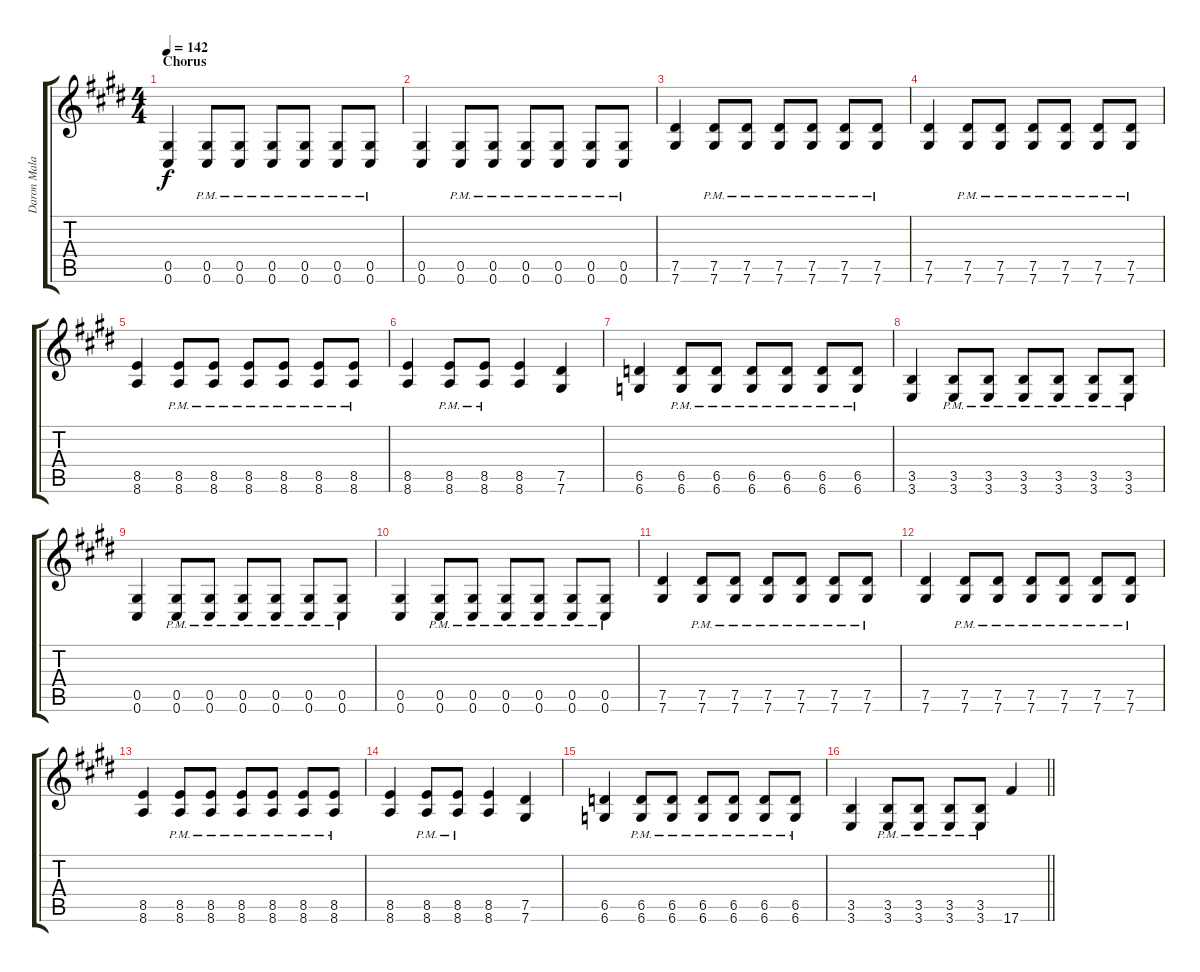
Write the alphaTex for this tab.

\track ("Daron Malakian [Guitar 2]" "Daron Mala") {instrument distortionguitar}
\staff {score tabs}
\tuning (Eb4 Bb3 Gb3 Db3 Ab2 Db2) {hide}
\ts (4 4)
\section ("" "Chorus")
\tempo 142
\clef g2
\ks c#minor
(0.5 0.6).4{dy f} (0.5{pm} 0.6{pm}).8 (0.5{pm} 0.6{pm}).8 (0.5{pm} 0.6{pm}).8 (0.5{pm} 0.6{pm}).8 (0.5{pm} 0.6{pm}).8 (0.5{pm} 0.6{pm}).8 |
(0.5 0.6).4 (0.5{pm} 0.6{pm}).8 (0.5{pm} 0.6{pm}).8 (0.5{pm} 0.6{pm}).8 (0.5{pm} 0.6{pm}).8 (0.5{pm} 0.6{pm}).8 (0.5{pm} 0.6{pm}).8 |
(7.5 7.6).4 (7.5{pm} 7.6{pm}).8 (7.5{pm} 7.6{pm}).8 (7.5{pm} 7.6{pm}).8 (7.5{pm} 7.6{pm}).8 (7.5{pm} 7.6{pm}).8 (7.5{pm} 7.6{pm}).8 |
(7.5 7.6).4 (7.5{pm} 7.6{pm}).8 (7.5{pm} 7.6{pm}).8 (7.5{pm} 7.6{pm}).8 (7.5{pm} 7.6{pm}).8 (7.5{pm} 7.6{pm}).8 (7.5{pm} 7.6{pm}).8 |
(8.5 8.6).4 (8.5{pm} 8.6{pm}).8 (8.5{pm} 8.6{pm}).8 (8.5{pm} 8.6{pm}).8 (8.5{pm} 8.6{pm}).8 (8.5{pm} 8.6{pm}).8 (8.5{pm} 8.6{pm}).8 |
(8.5 8.6).4 (8.5{pm} 8.6{pm}).8 (8.5{pm} 8.6{pm}).8 (8.5 8.6).4 (7.5 7.6).4 |
(6.5 6.6).4 (6.5{pm} 6.6{pm}).8 (6.5{pm} 6.6{pm}).8 (6.5{pm} 6.6{pm}).8 (6.5{pm} 6.6{pm}).8 (6.5{pm} 6.6{pm}).8 (6.5{pm} 6.6{pm}).8 |
(3.5 3.6).4 (3.5{pm} 3.6{pm}).8 (3.5{pm} 3.6{pm}).8 (3.5{pm} 3.6{pm}).8 (3.5{pm} 3.6{pm}).8 (3.5{pm} 3.6{pm}).8 (3.5{pm} 3.6{pm}).8 |
(0.5 0.6).4 (0.5{pm} 0.6{pm}).8 (0.5{pm} 0.6{pm}).8 (0.5{pm} 0.6{pm}).8 (0.5{pm} 0.6{pm}).8 (0.5{pm} 0.6{pm}).8 (0.5{pm} 0.6{pm}).8 |
(0.5 0.6).4 (0.5{pm} 0.6{pm}).8 (0.5{pm} 0.6{pm}).8 (0.5{pm} 0.6{pm}).8 (0.5{pm} 0.6{pm}).8 (0.5{pm} 0.6{pm}).8 (0.5{pm} 0.6{pm}).8 |
(7.5 7.6).4 (7.5{pm} 7.6{pm}).8 (7.5{pm} 7.6{pm}).8 (7.5{pm} 7.6{pm}).8 (7.5{pm} 7.6{pm}).8 (7.5{pm} 7.6{pm}).8 (7.5{pm} 7.6{pm}).8 |
(7.5 7.6).4 (7.5{pm} 7.6{pm}).8 (7.5{pm} 7.6{pm}).8 (7.5{pm} 7.6{pm}).8 (7.5{pm} 7.6{pm}).8 (7.5{pm} 7.6{pm}).8 (7.5{pm} 7.6{pm}).8 |
(8.5 8.6).4 (8.5{pm} 8.6{pm}).8 (8.5{pm} 8.6{pm}).8 (8.5{pm} 8.6{pm}).8 (8.5{pm} 8.6{pm}).8 (8.5{pm} 8.6{pm}).8 (8.5{pm} 8.6{pm}).8 |
(8.5 8.6).4 (8.5{pm} 8.6{pm}).8 (8.5{pm} 8.6{pm}).8 (8.5 8.6).4 (7.5 7.6).4 |
(6.5 6.6).4 (6.5{pm} 6.6{pm}).8 (6.5{pm} 6.6{pm}).8 (6.5{pm} 6.6{pm}).8 (6.5{pm} 6.6{pm}).8 (6.5{pm} 6.6{pm}).8 (6.5{pm} 6.6{pm}).8 |
\barLineRight lightlight
(3.5 3.6).4 (3.5{pm} 3.6{pm}).8 (3.5{pm} 3.6{pm}).8 (3.5{pm} 3.6{pm}).8 (3.5{pm} 3.6{pm}).8 17.6{ss}.4
